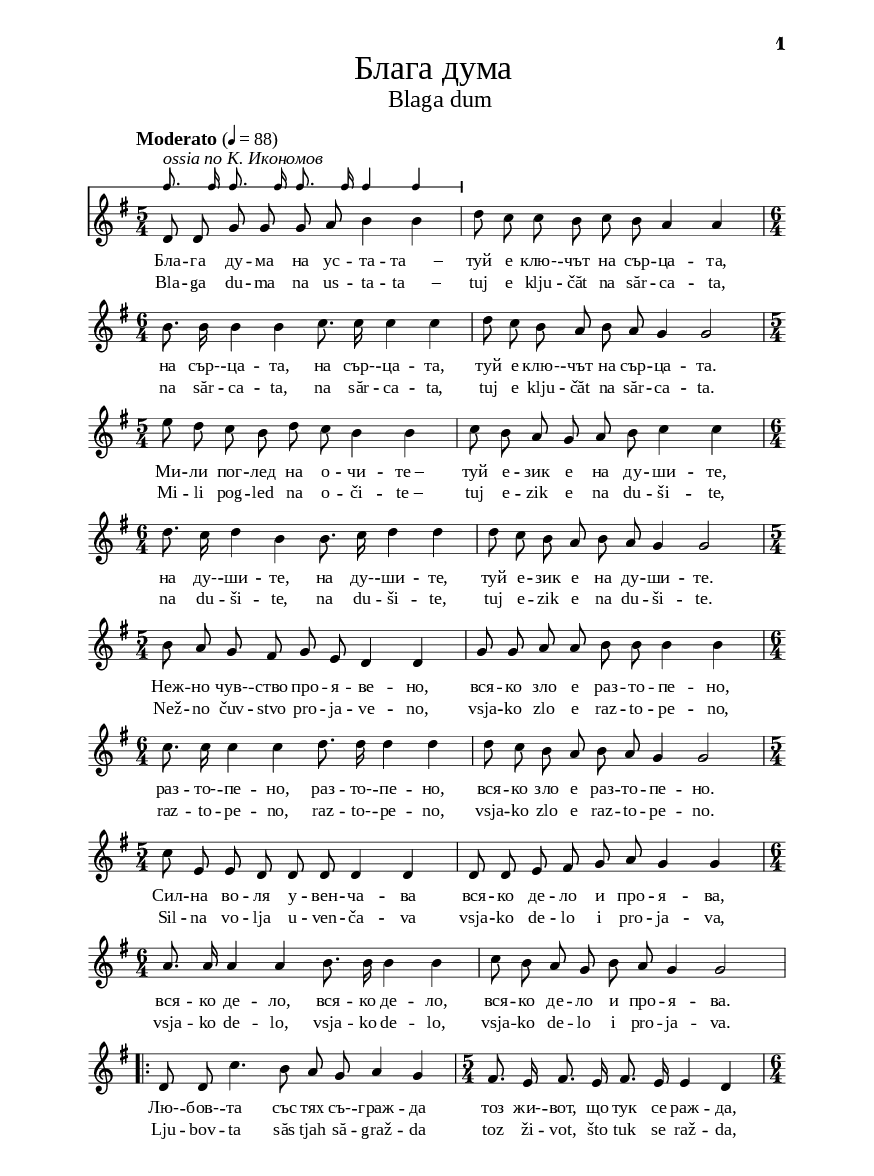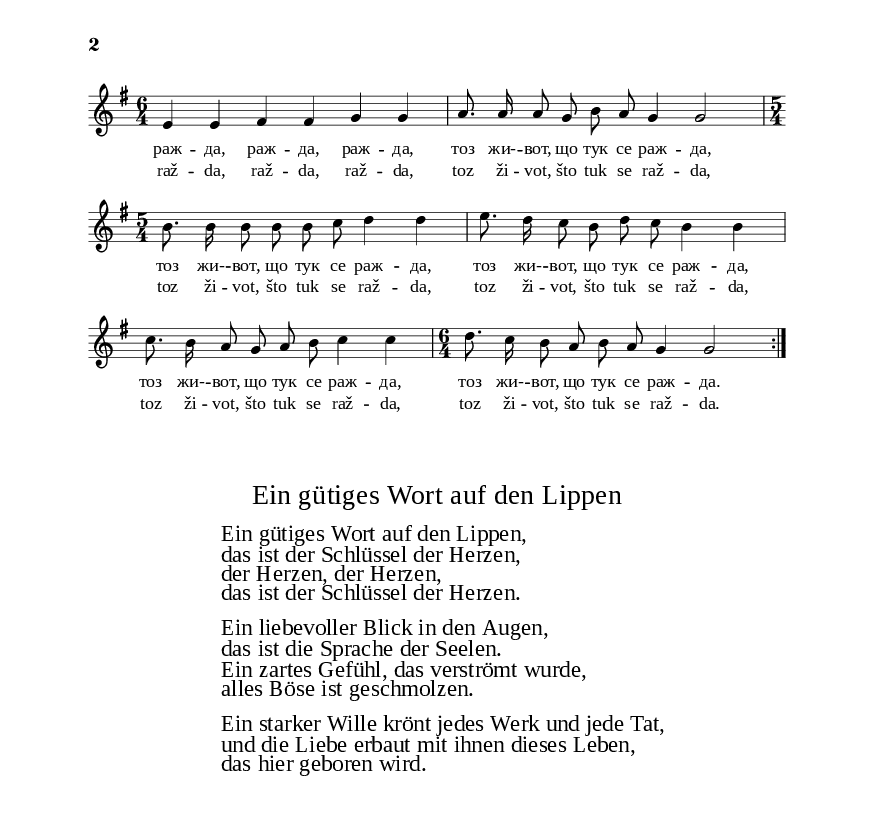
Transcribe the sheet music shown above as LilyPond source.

\version "2.24.3"

% include paper part and global functions
\include "include/globals.ily"

\bookpart {
  \label #'ref074
  \tocItem \markup "Блага дума – Blaga dum "
  \include "include/bookpart-paper.ily"
  \score {
    \include "include/score-layout.ily"
    \new Staff = main \absolute {
      \clef treble
      \key g \major
      \time 5/4
      \tempoFunc "Moderato" 4 "88"
      \autoBeamOff

      <<
        { d'8 d'8 g'8 g' g' a' b'4 b' | }
        \new RhythmicStaff \with {
          \override VerticalAxisGroup.default-staff-staff-spacing =
          #'((basic-distance . 5.5)
             (padding . -30))
          \remove "Time_signature_engraver"
          alignAboveContext = #"main"
          fontSize = #-1.7
          \override StaffSymbol.staff-space = #(magstep -2)
          \override StaffSymbol.thickness = #(magstep -2)
          firstClef = ##f
        }
        {
          \autoBeamOff  d'8.^\markup { \large \italic "ossia по К. Икономов"}

          d'16 g'8. g'16 g'8. a'16 b'4 b'4 |
        }
      >>

      d''8 c''8 c''8 b' c'' b' a'4 a' \break |

      \time 6/4  b'8. b'16 b'4 b' c''8. c''16 c''4 c'' | d''8 c''8 b'8 a' b' a' g'4 g'2 \break |

      \time 5/4  e''8 d''8 c''8 b' d'' c'' b'4 b' | c''8 b'8 a'8 g' a' b' c''4 c'' \break |

      \time 6/4  d''8. c''16 d''4 b' b'8. c''16 d''4 d'' | d''8 c''8 b'8 a' b' a' g'4 g'2 \break |

      \time 5/4  b'8 a'8 g'8 fis' g' e' d'4 d' | g'8 g'8 a'8 a' b' b' b'4 b' \break |

      \time 6/4  c''8. c''16 c''4 c'' d''8. d''16 d''4 d'' | d''8 c''8 b'8 a' b' a' g'4 g'2 \break |

      \time 5/4  c''8 e'8 e'8 d' d' d' d'4 d' | d'8 d'8 e'8 fis' g' a' g'4 g' | \break

      \time 6/4  a'8. a'16 a'4 a' b'8. b'16 b'4 b' | c''8 b'8 a'8 g' b' a' g'4 g'2 \break |


      \repeat volta 2 {
        d'8 d'8 c''4. b'8 a'8 g'8 a'4 g' | \time 5/4  fis'8. e'16 fis'8. e'16 fis'8. e'16 e'4 d' \break |

        \time 6/4  e'4 e' fis' fis' g' g' | a'8. a'16 a'8 g' b' a' g'4 g'2 \break |

        \time 5/4  b'8. b'16 b'8 b' b' c'' d''4 d'' | e''8. d''16 c''8 b' d'' c'' b'4 b' \break |

        c''8. b'16 a'8 g' a' b' c''4 c'' | \time 6/4  d''8. c''16 b'8 a' b' a' g'4 g'2 \break |
      }
    }

    \addlyrics {
      Бла -- га ду
      -- ма на ус -- та -- "та      –" туй е "клю-" -- чът на
      сър -- ца -- та, на "сър-" -- ца -- та, на "сър-" --
      ца -- та, туй е "клю-" -- чът на сър -- ца -- та.
      Ми -- ли пог -- лед на о -- чи -- "те –" туй е --
      зик е на ду -- ши -- те, на "ду-" -- ши -- те, на
      "ду-" -- ши -- те, туй е -- зик е на ду -- ши --
      те. Неж -- но "чув-" -- ство про -- я -- ве -- но,
      вся -- ко зло е раз -- то -- пе -- но, раз -- "то-"
      -- пе -- но, раз -- "то-" -- пе -- но, вся -- ко зло
      е раз -- то -- пе -- но. Сил -- на во -- ля у --
      вен -- ча -- ва вся -- ко де -- ло и про -- я --
      ва, вся -- ко де -- ло, вся -- ко де -- ло, вся
      -- ко де -- ло и про -- я -- ва. "Лю-" -- "бов-" -- та
      със тях "съ-" -- граж -- да тоз "жи-" -- вот, що тук
      се раж -- да, раж -- да, раж -- да, раж -- да,
      тоз "жи-" -- вот, що тук се раж -- да, тоз "жи-" --
      вот, що тук се раж -- да, тоз "жи-" -- вот, що
      тук се раж -- да, тоз "жи-" -- вот, що тук се раж
      -- да, тоз "жи-" -- вот, що тук се раж -- да.
    }


    \addlyrics {
      Bla -- ga du
      -- ma na us -- ta -- "ta      –" tuj e klju -- čăt na
      săr -- ca -- ta, na săr -- ca -- ta, na săr --
      ca -- ta, tuj e klju -- čăt na săr -- ca -- ta.
      Mi -- li pog -- led na o -- či -- "te –" tuj e --
      zik e na du -- ši -- te, na du -- ši -- te, na
      du -- ši -- te, tuj e -- zik e na du -- ši --
      te. Než -- no čuv -- stvo pro -- ja -- ve -- no,
      vsja -- ko zlo e raz -- to -- pe -- no, raz -- to
      -- pe -- no, raz -- "to-" -- pe -- no, vsja -- ko zlo
      e raz -- to -- pe -- no. Sil -- na vo -- lja u --
      ven -- ča -- va vsja -- ko de -- lo i pro -- ja --
      va, vsja -- ko de -- lo, vsja -- ko de -- lo, vsja
      -- ko de -- lo i pro -- ja -- va. Lju -- bov -- ta
      săs tjah să -- graž -- da toz ži -- vot, što tuk
      se raž -- da, raž -- da, raž -- da, raž -- da,
      toz ži -- vot, što tuk se raž -- da, toz ži --
      vot, što tuk se raž -- da, toz ži -- vot, što
      tuk se raž -- da, toz ži -- vot, što tuk se raž
      -- da, toz ži -- vot, što tuk se raž -- da.

    }

    \header {
      title = \titleFunc "Блага дума "" Blaga dum"
    }

    \midi{}

  } % score


  \markup \vspace #3

  % include foreign translation(s) of the song
  \version "2.24.4"

\markup \fill-line { \fontsize #deTitleFontSize "Ein gütiges Wort auf den Lippen" }
\markup \null
\markup \null

\markup \abs-fontsize #11 {
       \fill-line {
  \override #`(baseline-skip . ,deCoupletBaselineSkip)

  \column {
    \line { " "Ein gütiges Wort auf den Lippen, }

    \line { " "das ist der Schlüssel der Herzen,}

    \line { " "der Herzen, der Herzen,}

    \line { " "das ist der Schlüssel der Herzen.}
    \line { " " }

    \line { " "Ein liebevoller Blick in den Augen,}

    \line { " "das ist die Sprache der Seelen.}

    \line { " "Ein zartes Gefühl, das verströmt wurde,}

    \line { " "alles Böse ist geschmolzen.}
    \line { " " }

    \line { " "Ein starker Wille krönt jedes Werk und jede Tat,}

    \line { " "und die Liebe erbaut mit ihnen dieses Leben, }

    \line { " "das hier geboren wird.}
  }
  }
}


} % bookpart
